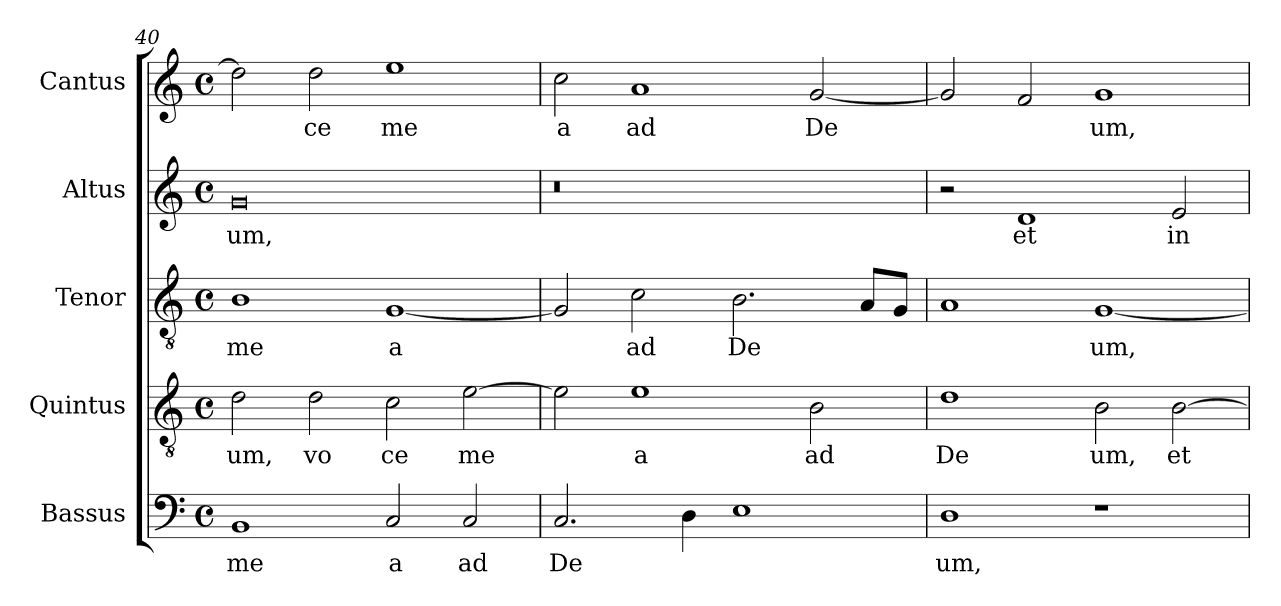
**kern	**text	**kern	**text	**kern	**text	**kern	**text	**kern	**text
*part5	*part5	*part4	*part4	*part3	*part3	*part2	*part2	*part1	*part1
*staff5	*staff5	*staff4	*staff4	*staff3	*staff3	*staff2	*staff2	*staff1	*staff1
*I"Bassus	*	*I"Quintus	*	*I"Tenor	*	*I"Altus	*	*I"Cantus	*
*clefF4	*	*clefGv2	*	*clefGv2	*	*clefG2	*	*clefG2	*
*M4/4	*	*M4/4	*	*M4/4	*	*M4/4	*	*M4/4	*
*met(c)	*	*met(c)	*	*met(c)	*	*met(c)	*	*met(c)	*
=40	=40	=40	=40	=40	=40	=40	=40	=40	=40
!	!LO:LY:b:cj	!	!LO:LY:b:cj	!	!LO:LY:b:cj	!	!LO:LY:b:cj	!	!
1BB	me	2d\	um,	1B	me	0g	um,	2dd\]	.
!	!	!	!LO:LY:b:cj	!	!	!	!	!	!LO:LY:b:cj
.	.	2d\	vo	.	.	.	.	2dd\	ce
!	!LO:LY:b:cj	!	!LO:LY:b:cj	!	!LO:LY:b:rj	!	!	!	!LO:LY:b:cj
2C/	a	2c\	ce	[<1G	a	.	.	1ee	me
!	!LO:LY:b:cj	!	!LO:LY:b	!	!	!	!	!	!
2C/	ad	[>2e\	me	.	.	.	.	.	.
=41	=41	=41	=41	=41	=41	=41	=41	=41	=41
!	!LO:LY:b	!	!	!	!	!	!	!	!LO:LY:b:cj
2.C/	De	2e\]	.	2G/]	.	0r	.	2cc\	a
!	!	!	!LO:LY:b:cj	!	!LO:LY:b:cj	!	!	!	!LO:LY:b:cj
.	.	1e	a	2c\	ad	.	.	1a	ad
4D\	.	.	.	.	.	.	.	.	.
!	!	!	!	!	!LO:LY:b	!	!	!	!
1E	.	.	.	2.B\	De	.	.	.	.
!	!	!	!LO:LY:b:cj	!	!	!	!	!	!LO:LY:b
.	.	2B\	ad	.	.	.	.	[<2g/	De
.	.	.	.	8A/L	.	.	.	.	.
.	.	.	.	8G/J	.	.	.	.	.
=42	=42	=42	=42	=42	=42	=42	=42	=42	=42
!	!LO:LY:b:cj	!	!LO:LY:b:cj	!	!	!	!	!	!
1D	um,	1d	De	1A	.	2r	.	2g/]	.
!	!	!	!	!	!	!	!LO:LY:b:cj	!	!
.	.	.	.	.	.	1d	et	2f/	.
!	!	!	!LO:LY:b:cj	!	!LO:LY:b	!	!	!	!LO:LY:b:cj
1r	.	2B\	um,	[<1G	um,	.	.	1g	um,
!	!	!	!LO:LY:b:cj	!	!	!	!LO:LY:b:cj	!	!
.	.	[>2B\	et	.	.	2e/	in	.	.
=	=	=	=	=	=	=	=	=	=
*-	*-	*-	*-	*-	*-	*-	*-	*-	*-
